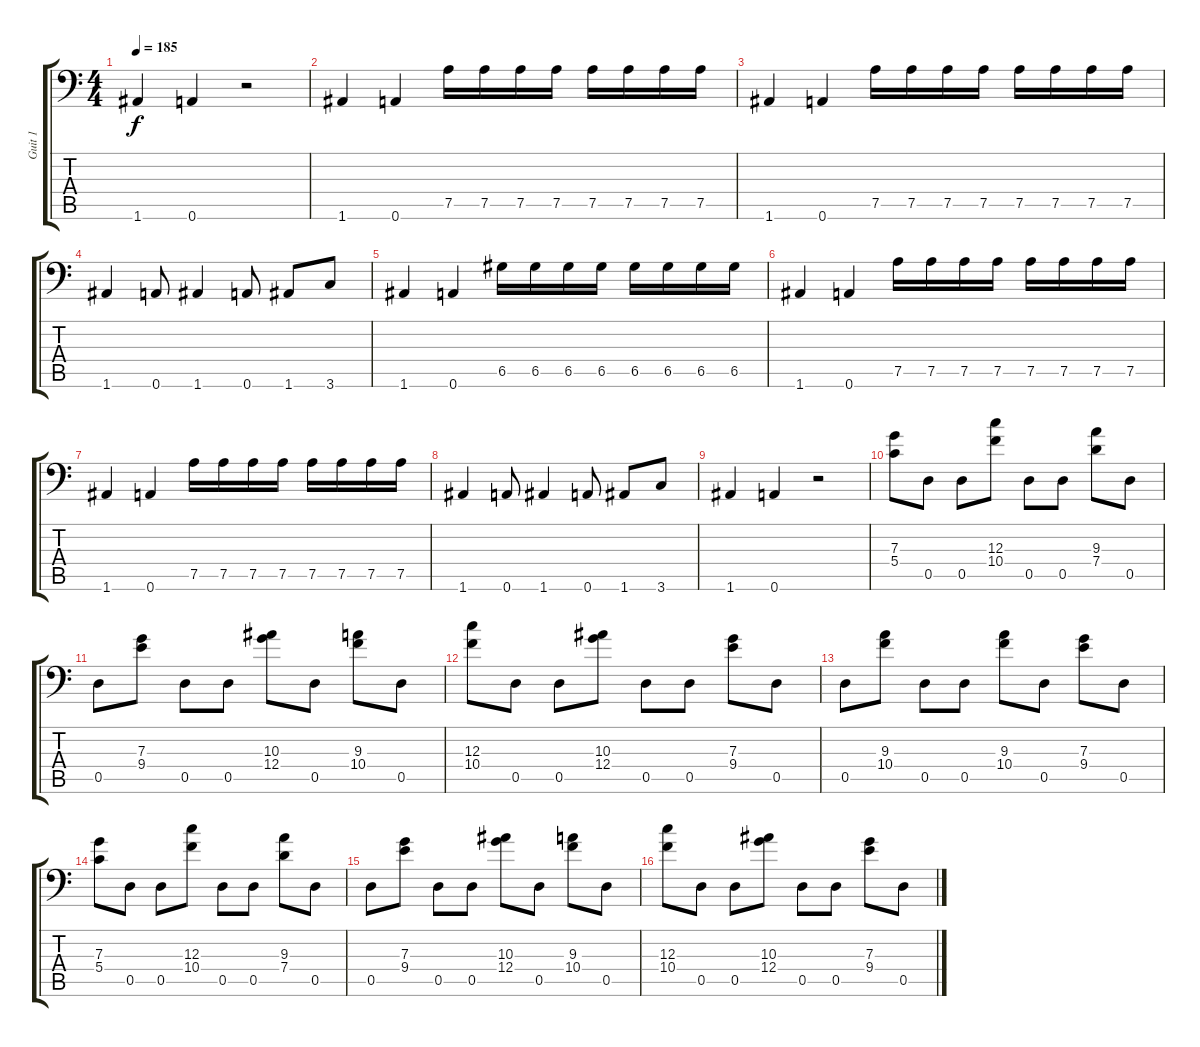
\track ("Guit 1" "Guit 1") {instrument distortionguitar}
\staff {score tabs}
\tuning (A3 E3 C3 G2 D2 A1) {hide}
\ts (4 4)
\tempo 185
\clef f4
\ks c
1.6.4{dy f} 0.6.4 r.2 |
1.6.4 0.6.4 7.5.16 7.5.16 7.5.16 7.5.16 7.5.16 7.5.16 7.5.16 7.5.16 |
1.6.4 0.6.4 7.5.16 7.5.16 7.5.16 7.5.16 7.5.16 7.5.16 7.5.16 7.5.16 |
1.6.4 0.6.8 1.6.4 0.6.8 1.6.8 3.6.8 |
1.6.4 0.6.4 6.5.16 6.5.16 6.5.16 6.5.16 6.5.16 6.5.16 6.5.16 6.5.16 |
1.6.4 0.6.4 7.5.16 7.5.16 7.5.16 7.5.16 7.5.16 7.5.16 7.5.16 7.5.16 |
1.6.4 0.6.4 7.5.16 7.5.16 7.5.16 7.5.16 7.5.16 7.5.16 7.5.16 7.5.16 |
1.6.4 0.6.8 1.6.4 0.6.8 1.6.8 3.6.8 |
1.6.4 0.6.4 r.2 |
(7.3 5.4).8 0.5.8 0.5.8 (12.3 10.4).8 0.5.8 0.5.8 (9.3 7.4).8 0.5.8 |
0.5.8 (7.3 9.4).8 0.5.8 0.5.8 (10.3 12.4).8 0.5.8 (9.3 10.4).8 0.5.8 |
(12.3 10.4).8 0.5.8 0.5.8 (10.3 12.4).8 0.5.8 0.5.8 (7.3 9.4).8 0.5.8 |
0.5.8 (9.3 10.4).8 0.5.8 0.5.8 (9.3 10.4).8 0.5.8 (7.3 9.4).8 0.5.8 |
(7.3 5.4).8 0.5.8 0.5.8 (12.3 10.4).8 0.5.8 0.5.8 (9.3 7.4).8 0.5.8 |
0.5.8 (7.3 9.4).8 0.5.8 0.5.8 (10.3 12.4).8 0.5.8 (9.3 10.4).8 0.5.8 |
(12.3 10.4).8 0.5.8 0.5.8 (10.3 12.4).8 0.5.8 0.5.8 (7.3 9.4).8 0.5.8
